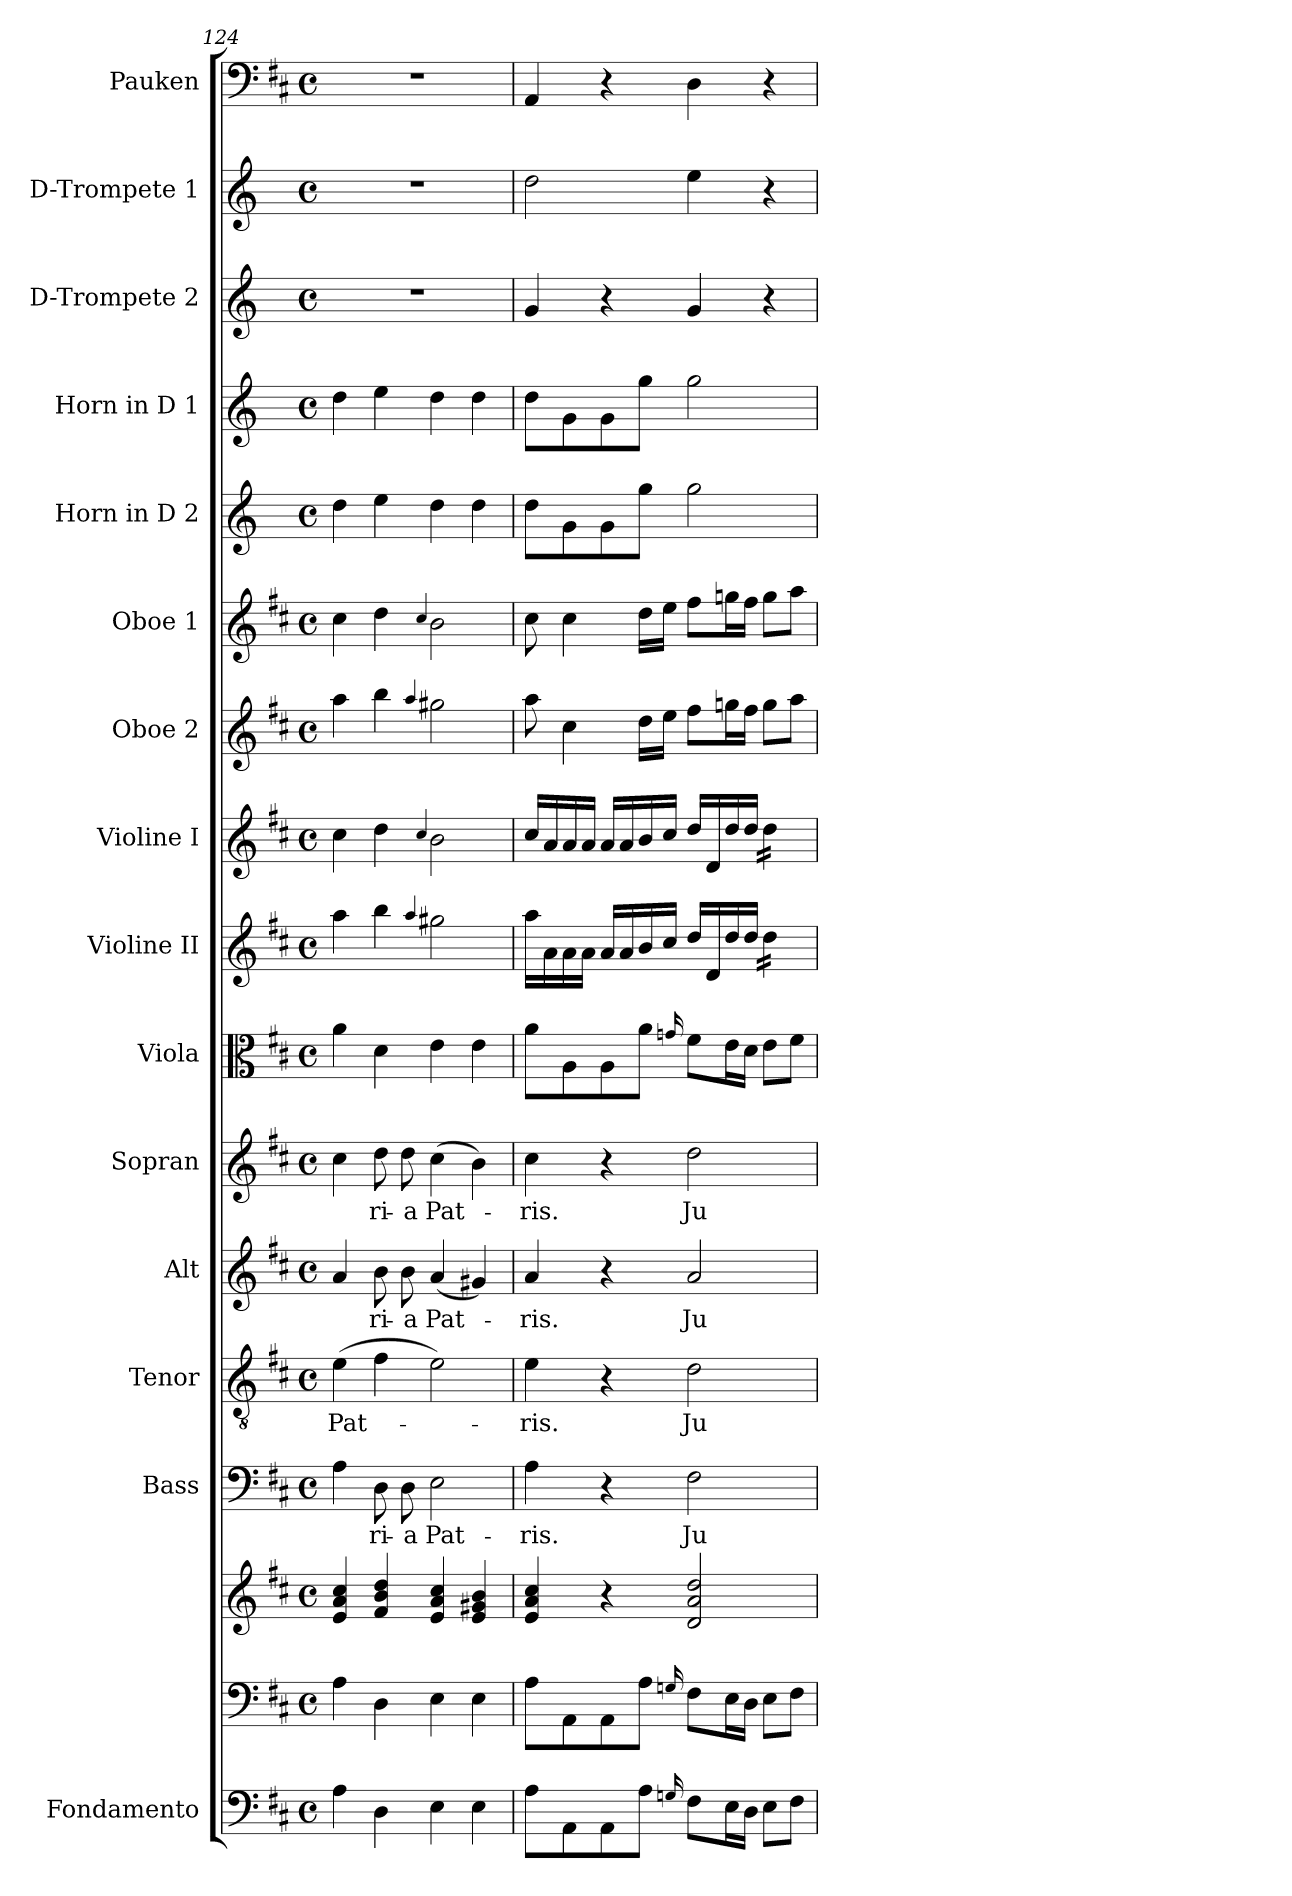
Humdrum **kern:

**kern	**kern	**kern	**kern	**text	**kern	**text	**kern	**text	**kern	**text	**kern	**kern	**kern	**kern	**kern	**kern	**kern	**kern	**kern	**kern
*part16	*part15	*part15	*part14	*part14	*part13	*part13	*part12	*part12	*part11	*part11	*part10	*part9	*part8	*part7	*part6	*part5	*part4	*part3	*part2	*part1
*staff17	*staff16	*staff15	*staff14	*staff14	*staff13	*staff13	*staff12	*staff12	*staff11	*staff11	*staff10	*staff9	*staff8	*staff7	*staff6	*staff5	*staff4	*staff3	*staff2	*staff1
*I"Fondamento	*	*	*I"Bass	*	*I"Tenor	*	*I"Alt	*	*I"Sopran	*	*I"Viola	*I"Violine II	*I"Violine I	*I"Oboe 2	*I"Oboe 1	*I"Horn in D 2	*I"Horn in D 1	*I"D-Trompete 2	*I"D-Trompete 1	*I"Pauken
*I'F.	*	*	*I'B.	*	*I'T.	*	*I'A.	*	*I'S.	*	*I'Vla.	*I'Vl. II	*I'Vl. I	*I'Ob. 2	*I'Ob. 1	*	*	*I'D Trp. 2	*I'D Trp. 1	*I'Pk.
*clefF4	*clefF4	*clefG2	*clefF4	*	*clefGv2	*	*clefG2	*	*clefG2	*	*clefC3	*clefG2	*clefG2	*clefG2	*clefG2	*clefG2	*clefG2	*clefG2	*clefG2	*clefF4
*ITrd7c12	*	*	*	*	*	*	*	*	*	*	*	*	*	*	*	*ITrd6c10	*ITrd6c10	*ITrd-1c-2	*ITrd-1c-2	*
*k[f#c#]	*k[f#c#]	*k[f#c#]	*k[f#c#]	*	*k[f#c#]	*	*k[f#c#]	*	*k[f#c#]	*	*k[f#c#]	*k[f#c#]	*k[f#c#]	*k[f#c#]	*k[f#c#]	*k[f#c#]	*k[f#c#]	*k[f#c#]	*k[f#c#]	*k[f#c#]
*D:	*D:	*D:	*D:	*	*D:	*	*D:	*	*D:	*	*D:	*D:	*D:	*D:	*D:	*D:	*D:	*D:	*D:	*D:
*M4/4	*M4/4	*M4/4	*M4/4	*	*M4/4	*	*M4/4	*	*M4/4	*	*M4/4	*M4/4	*M4/4	*M4/4	*M4/4	*M4/4	*M4/4	*M4/4	*M4/4	*M4/4
*met(c)	*met(c)	*met(c)	*met(c)	*	*met(c)	*	*met(c)	*	*met(c)	*	*met(c)	*met(c)	*met(c)	*met(c)	*met(c)	*met(c)	*met(c)	*met(c)	*met(c)	*met(c)
=124	=124	=124	=124	=124	=124	=124	=124	=124	=124	=124	=124	=124	=124	=124	=124	=124	=124	=124	=124	=124
!	!	!	!	!	!	!LO:LY:b	!	!	!	!	!	!	!	!	!	!	!	!	!	!
4AA\	4A\	4e/ 4a/ 4cc#/	4A\	.	(>4e\	Pat-	4a/	.	4cc#\	.	4a\	4aa\	4cc#\	4aa\	4cc#\	4e\	4e\	1r	1r	1r
!	!	!	!	!LO:LY:b	!	!	!	!LO:LY:b	!	!LO:LY:b	!	!	!	!	!	!	!	!	!	!
4DD\	4D\	4f#/ 4b/ 4dd/	8D\	-ri-	4f#\	.	8b\	-ri-	8dd\	-ri-	4d\	4bb\	4dd\	4bb\	4dd\	4f#\	4f#\	.	.	.
!	!	!	!	!LO:LY:b	!	!	!	!LO:LY:b	!	!LO:LY:b	!	!	!	!	!	!	!	!	!	!
.	.	.	8D\	-a	.	.	8b\	-a	8dd\	-a	.	.	.	.	.	.	.	.	.	.
.	.	.	.	.	.	.	.	.	.	.	.	4qqaa/	4qqcc#/	4qqaa/	4qqcc#/	.	.	.	.	.
!	!	!	!	!LO:LY:b	!	!	!	!LO:LY:b	!	!LO:LY:b	!	!	!	!	!	!	!	!	!	!
4EE\	4E\	4e/ 4a/ 4cc#/	2E\	Pat-	2e\)	.	(<4a/	Pat-	(>4cc#\	Pat-	4e\	2gg#X\	2b\	2gg#X\	2b\	4e\	4e\	.	.	.
4EE\	4E\	4e/ 4g#X/ 4b/	.	.	.	.	4g#X/)	.	4b\)	.	4e\	.	.	.	.	4e\	4e\	.	.	.
=125	=125	=125	=125	=125	=125	=125	=125	=125	=125	=125	=125	=125	=125	=125	=125	=125	=125	=125	=125	=125
!	!	!	!	!LO:LY:b	!	!LO:LY:b	!	!LO:LY:b	!	!LO:LY:b	!	!	!	!	!	!	!	!	!	!
8AA\L	8A\L	4e/ 4a/ 4cc#/	4A\	-ris.	4e\	-ris.	4a/	-ris.	4cc#\	-ris.	8a\L	16aa\LL	16cc#/LL	8aa\	8cc#\	8e\L	8e\L	4a/	2ee\	4AA/
.	.	.	.	.	.	.	.	.	.	.	.	16a\	16a/	.	.	.	.	.	.	.
8AAA\	8AA\	.	.	.	.	.	.	.	.	.	8A\	16a\	16a/	4cc#\	4cc#\	8A\	8A\	.	.	.
.	.	.	.	.	.	.	.	.	.	.	.	16a\JJ	16a/JJ	.	.	.	.	.	.	.
8AAA\	8AA\	4r	4r	.	4r	.	4r	.	4r	.	8A\	16a/LL	16a/LL	.	.	8A\	8A\	4r	.	4r
.	.	.	.	.	.	.	.	.	.	.	.	16a/	16a/	.	.	.	.	.	.	.
8AA\J	8A\J	.	.	.	.	.	.	.	.	.	8a\J	16b/	16b/	16dd\LL	16dd\LL	8a\J	8a\J	.	.	.
.	.	.	.	.	.	.	.	.	.	.	.	16cc#/JJ	16cc#/JJ	16ee\JJ	16ee\JJ	.	.	.	.	.
16qqGGn/	16qqGn/	.	.	.	.	.	.	.	.	.	16qqgn/	.	.	.	.	.	.	.	.	.
!	!	!	!	!LO:LY:b	!	!LO:LY:b	!	!LO:LY:b	!	!LO:LY:b	!	!	!	!	!	!	!	!	!	!
8FF#\L	8F#\L	2d/ 2a/ 2dd/	2F#\	Ju-	2d\	Ju-	2a/	Ju-	2dd\	Ju-	8f#\L	16dd/LL	16dd/LL	8ff#\L	8ff#\L	2a\	2a\	4a/	4ff#\	4D\
.	.	.	.	.	.	.	.	.	.	.	.	16d/	16d/	.	.	.	.	.	.	.
16EE\L	16E\L	.	.	.	.	.	.	.	.	.	16e\L	16dd/	16dd/	16ggn\L	16ggn\L	.	.	.	.	.
16DD\JJ	16D\JJ	.	.	.	.	.	.	.	.	.	16d\JJ	16dd/JJ	16dd/JJ	16ff#\JJ	16ff#\JJ	.	.	.	.	.
*	*	*	*	*	*	*	*	*	*	*	*	*tremolo	*	*	*	*	*	*	*	*
*	*	*	*	*	*	*	*	*	*	*	*	*	*tremolo	*	*	*	*	*	*	*
8EE\L	8E\L	.	.	.	.	.	.	.	.	.	8e\L	16dd\LL	16dd\LL	8gg\L	8gg\L	.	.	4r	4r	4r
.	.	.	.	.	.	.	.	.	.	.	.	16dd\	16dd\	.	.	.	.	.	.	.
8FF#\J	8F#\J	.	.	.	.	.	.	.	.	.	8f#\J	16dd\	16dd\	8aa\J	8aa\J	.	.	.	.	.
.	.	.	.	.	.	.	.	.	.	.	.	16dd\JJ	16dd\JJ	.	.	.	.	.	.	.
*	*	*	*	*	*	*	*	*	*	*	*	*	*Xtremolo	*	*	*	*	*	*	*
*	*	*	*	*	*	*	*	*	*	*	*	*Xtremolo	*	*	*	*	*	*	*	*
=	=	=	=	=	=	=	=	=	=	=	=	=	=	=	=	=	=	=	=	=
*-	*-	*-	*-	*-	*-	*-	*-	*-	*-	*-	*-	*-	*-	*-	*-	*-	*-	*-	*-	*-
